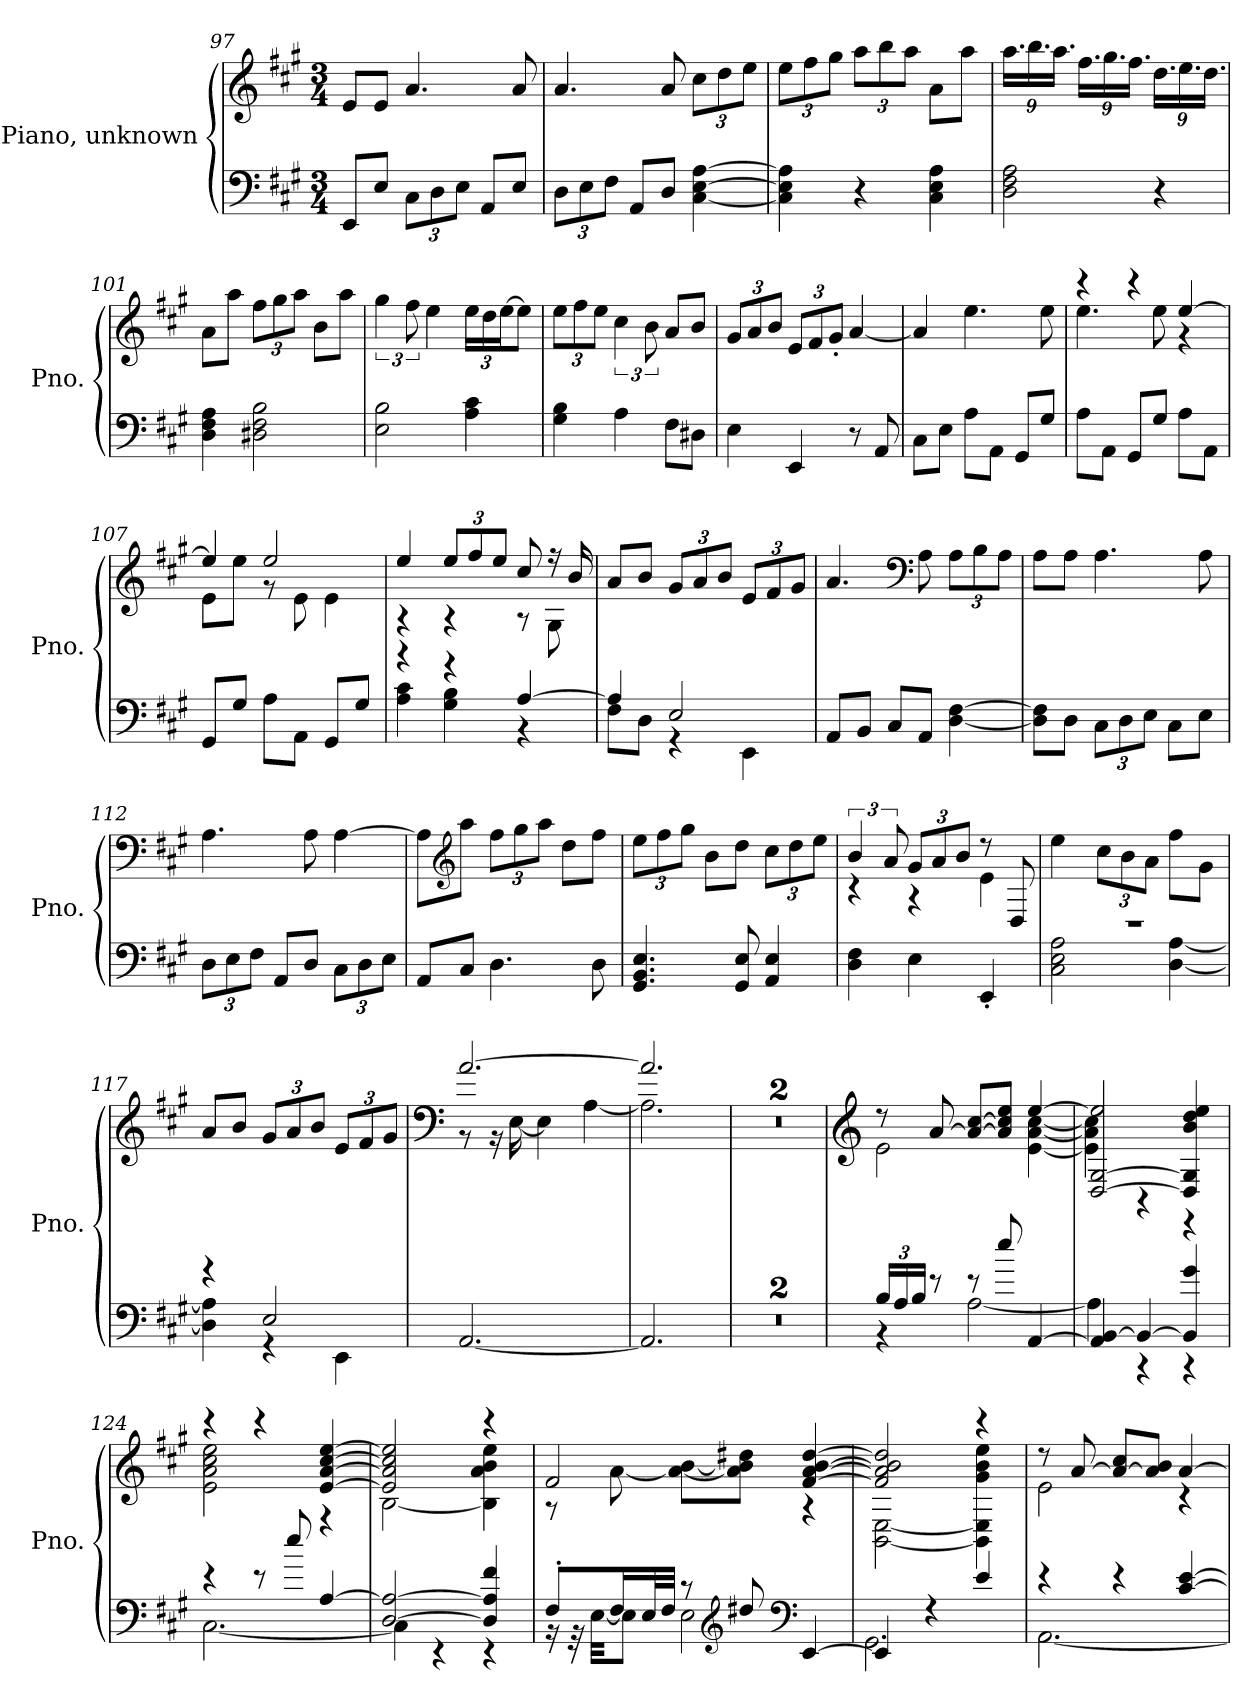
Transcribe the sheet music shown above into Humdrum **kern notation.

**kern	**kern
*part1	*part1
*staff2	*staff1
*I"Piano, unknown	*
*I'Pno.	*
*clefF4	*clefG2
*k[f#c#g#]	*k[f#c#g#]
*M3/4	*M3/4
=97	=97
8EE/L	8e/L
8E/J	8e/J
*Xbrackettup	*
12C#\L	4.a/
12D\	.
12E\J	.
8AA/L	.
8E/J	8a/
=98	=98
12D\L	4.a/
12E\	.
12F#\J	.
8AA/L	.
8D/J	8a/
*	*Xbrackettup
[4C#\ [4E\ [4A\	12cc#\L
.	12dd\
.	12ee\J
=99	=99
4C#\] 4E\] 4A\]	12ee\L
.	12ff#\
.	12gg#\J
4r	12aa\L
.	12bb\
.	12aa\J
4C#\ 4E\ 4A\	8a\L
.	8aa\J
!!LO:LB:g=z
=100	=100
2D\ 2F#\ 2A\	18.aa\LL
.	18.bb\
.	18.aa\JJ
.	18.ff#\LL
.	18.gg#\
.	18.ff#\JJ
4r	18.dd\LL
.	18.ee\
.	18.dd\JJ
=101	=101
4D\ 4F#\ 4A\	8a\L
.	8aa\J
2D#X\ 2F#\ 2B\	12ff#\L
.	12gg#\
.	12aa\J
.	8b\L
.	8aa\J
=102	=102
*	*brackettup
2E\ 2B\	6gg#\
.	12ff#\
.	4ee\
*	*Xbrackettup
4A\ 4c#\	24ee\LL
.	24dd\
.	[24ee\J
.	8ee\J]
=103	=103
4G#\ 4B\	12ee\L
.	12ff#\
.	12ee\J
*	*brackettup
4A\	6cc#\
.	12b\
8F#\L	8a/L
8D#X\J	8b/J
!!LO:LB:g=z
=104	=104
*	*Xbrackettup
4E\	12g#/L
.	12a/
.	12b/J
4EE/	12e/L
.	12f#/
.	12g#'/J
8r	[4a/
8AA/	.
=105	=105
8C#\L	4a/]
8E\J	.
8A\L	4.ee\
8AA\J	.
8GG#/L	.
8G#/J	8ee\
=106	=106
*	*^
8A\L	4r	4.ee\
8AA\J	.	.
8GG#/L	4r	.
8G#/J	.	8ee\
8A\L	[4ee/	4r
8AA\J	.	.
=107	=107	=107
8GG#/L	4ee/]	8e\L
8G#/J	.	8ee\J
8A\L	2ee/	8r
8AA\J	.	8e\
8GG#/L	.	4e\
8G#/J	.	.
=108	=108	=108
*^	*	*
4r	4A\ 4c#\	4ee/	4r
4r	4G#\ 4B\	12ee/L	4r
.	.	12ff#/	.
.	.	12ee/J	.
[4A/	4r	8cc#/	8r
.	.	16r	8G#\
.	.	16b/	.
*	*	*v	*v
!!LO:LB:g=z
=109	=109	=109
4A/]	8F#\L	8a/L
.	8D\J	8b/J
2E/	4r	12g#/L
.	.	12a/
.	.	12b/J
.	4EE\	12e/L
.	.	12f#/
.	.	12g#/J
*v	*v	*
=110	=110
8AA/L	4.a/
8BB/J	.
8C#/L	.
*	*clefF4
8AA/J	8A\
[4D\ [4F#\	12A\L
.	12B\
.	12A\J
=111	=111
8D\] 8F#\]L	8A\L
8D\J	8A\J
12C#\L	4.A\
12D\	.
12E\J	.
8C#\L	.
8E\J	8A\
=112	=112
12D\L	4.A\
12E\	.
12F#\J	.
8AA/L	.
8D/J	8A\
12C#\L	[4A\
12D\	.
12E\J	.
=113	=113
8AA/L	8A\L]
*	*clefG2
8C#/J	8aa\J
4.D\	12ff#\L
.	12gg#\
.	12aa\J
.	8dd\L
8D\	8ff#\J
!!LO:PB:g=z
=114	=114
4.GG#/ 4.BB/ 4.E/	12ee\L
.	12ff#\
.	12gg#\J
.	8b\L
8GG#/ 8E/	8dd\J
4AA/ 4E/	12cc#\L
.	12dd\
.	12ee\J
=115	=115
*	*brackettup
*	*^
4D\ 4F#\	6b/	4r
.	12a/	.
*	*Xbrackettup	*
4E\	12g#/L	4r
.	12a/	.
.	12b/J	.
4EE'/	8r	4e\
.	8D/	.
*	*v	*v
=116	=116
*^	*
2.r	2C#\ 2E\ 2A\	4ee\
.	.	12cc#\L
.	.	12b\
.	.	12a\J
.	[4D\ [4A\	8ff#\L
.	.	8g#\J
=117	=117	=117
4r	4D\] 4A\]	8a/L
.	.	8b/J
2E/	4r	12g#/L
.	.	12a/
.	.	12b/J
.	4EE\	12e/L
.	.	12f#/
.	.	12g#/J
*v	*v	*
=118	=118
*	*clefF4
*	*^
[2.AA/	[2.a/	8r
.	.	16r
.	.	[16E\
.	.	4E\]
.	.	[4A\
=119	=119	=119
2.AA/]	2.a/]	2.A\]
*	*v	*v
!!LO:LB:g=z
=120	=120
2.r	2.r
=121	=121
2.r	2.r
=122	=122
*	*clefG2
*^	*^
24B/LL	4r	8r	2e\
24A/	.	.	.
24B/JJ	.	.	.
8r	.	[8a/	.
8r	[2A\	8a/_ [8cc#/L	.
8ee/	.	8a/] 8cc#/] 8ee/J	.
[4AA/	.	[4ee/	[4e\ [4a\ [4cc#\
=123	=123	=123	=123
4AA/] [4BB/	4A\]	[2D/ [2G#/ 2ee/]	4e\] 4a\] 4cc#\]
4BB/_	4r	.	4r
4BB/] 4g#/	4r	4D/] 4G#/] 4b/ 4dd/ 4ee/	4r
=124	=124	=124	=124
4r	[2.C#\	4r	2e\ 2a\ 2cc#\ 2ee\
8r	.	4r	.
8ee/	.	.	.
[4A/	.	[4e/ [4a/ [4cc#/ [4ee/	4r
=125	=125	=125	=125
[2D/ 2A/_	4C#\]	2e/] 2a/] 2cc#/] 2ee/]	[2B\
.	4r	.	.
4D/] 4A/] 4f#/	4r	4r	4B\] 4a\ 4b\ 4ee\
!!LO:LB:g=z	!!
=126	=126	=126	=126
8F#'/L	16r	2f#/	8r
.	32r	.	.
.	[32E\KKL	.	.
16F#/L	8E\J]	.	[8a\
32E/L	.	.	.
32F#/JJJ	.	.	.
8r	2E\	.	8a\_ [8b\L
*clefG2	*	*	*
8dd#X/	.	.	8a\] 8b\] 8dd#X\J
*clefF4	*	*	*
[4EE/	.	[4f#/ [4a/ [4b/ [4dd#/	4r
=127	=127	=127	=127
4EE/]	2.GG#\	2f#/] 2a/] 2b/] 2dd#/]	[2BB\ [2E\
4r	.	.	.
4e/	.	4r	4BB\] 4E\] 4g#\ 4b\ 4ee\
=128	=128	=128	=128
4r	[2.AA\	8r	2e\
.	.	[8a/	.
4r	.	8a/_ 8cc#/L	.
.	.	8a/] 8b/J	.
[4c#/ [4e/	.	[4a/	4r
*v	*v	*	*
*	*v	*v
=	=
*-	*-
